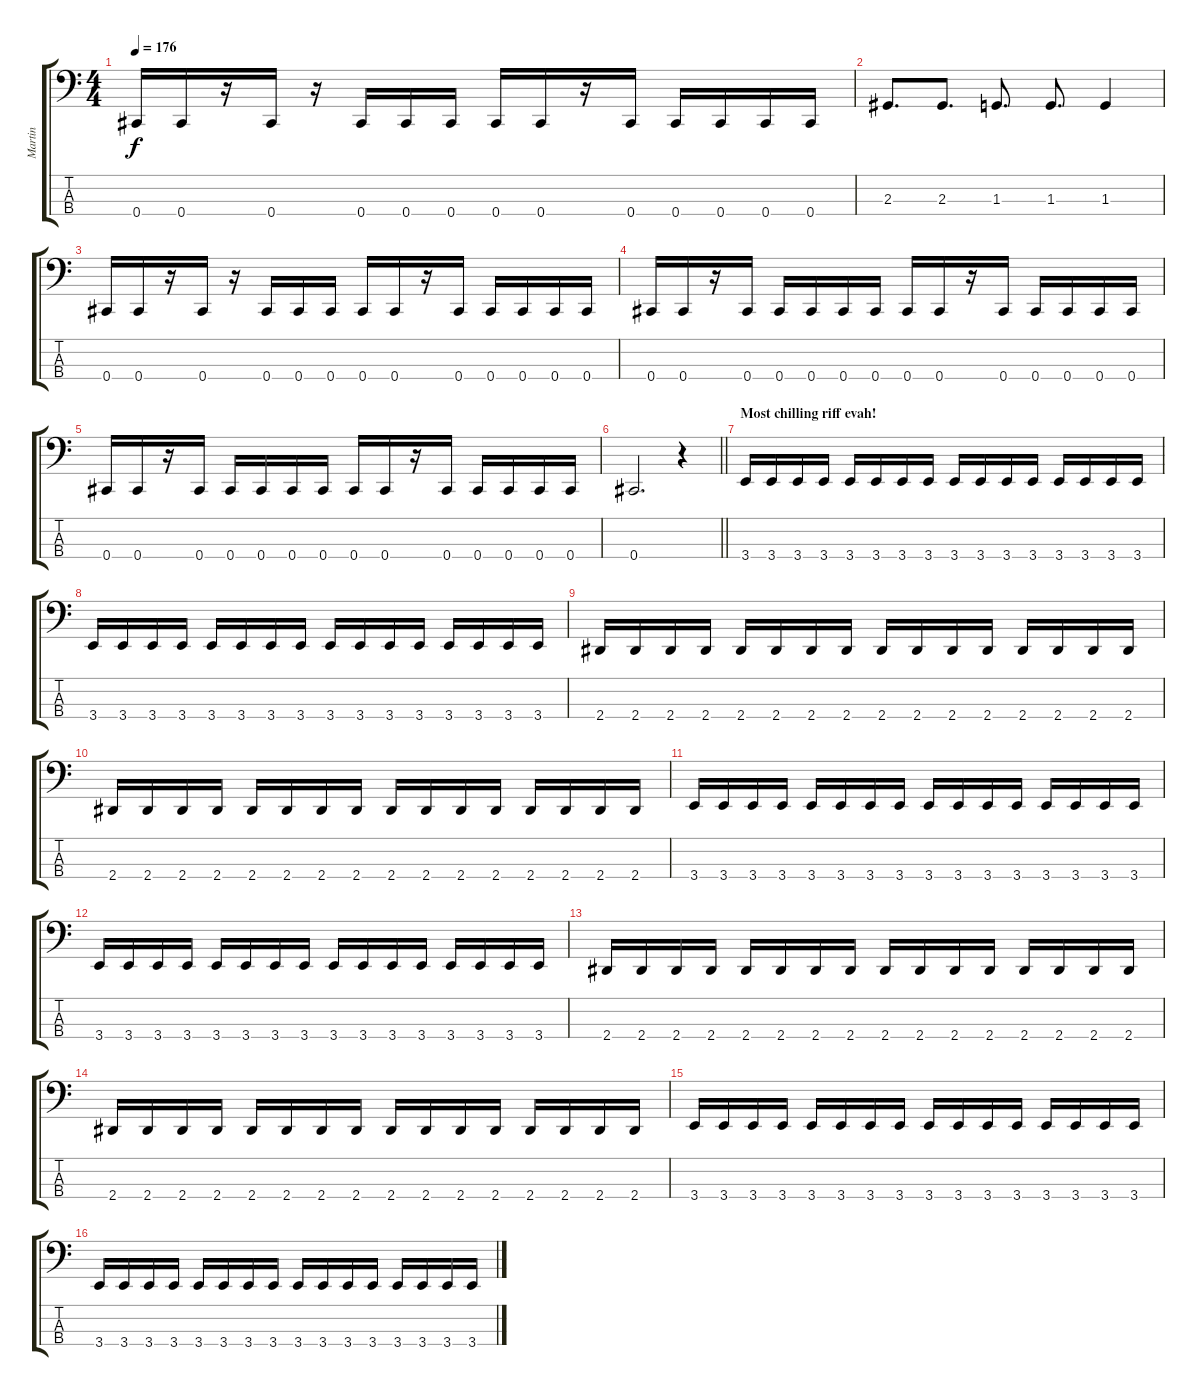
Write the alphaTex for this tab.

\track ("Martin" "Martin") {instrument electricbassfinger}
\staff {score tabs}
\tuning (E2 B1 Gb1 Db1) {hide}
\ts (4 4)
\tempo 176
\clef f4
\ks c
0.4.16{dy f} 0.4.16 r.16 0.4.16 r.16 0.4.16 0.4.16 0.4.16 0.4.16 0.4.16 r.16 0.4.16 0.4.16 0.4.16 0.4.16 0.4.16 |
2.3.8{d} 2.3.8{d} 1.3.8{d} 1.3.8{d} 1.3.4 |
0.4.16 0.4.16 r.16 0.4.16 r.16 0.4.16 0.4.16 0.4.16 0.4.16 0.4.16 r.16 0.4.16 0.4.16 0.4.16 0.4.16 0.4.16 |
0.4.16 0.4.16 r.16 0.4.16 0.4.16 0.4.16 0.4.16 0.4.16 0.4.16 0.4.16 r.16 0.4.16 0.4.16 0.4.16 0.4.16 0.4.16 |
0.4.16 0.4.16 r.16 0.4.16 0.4.16 0.4.16 0.4.16 0.4.16 0.4.16 0.4.16 r.16 0.4.16 0.4.16 0.4.16 0.4.16 0.4.16 |
\barLineRight lightlight
0.4.2{d} r.4 |
\section ("" "Most chilling riff evah!")
3.4.16 3.4.16 3.4.16 3.4.16 3.4.16 3.4.16 3.4.16 3.4.16 3.4.16 3.4.16 3.4.16 3.4.16 3.4.16 3.4.16 3.4.16 3.4.16 |
3.4.16 3.4.16 3.4.16 3.4.16 3.4.16 3.4.16 3.4.16 3.4.16 3.4.16 3.4.16 3.4.16 3.4.16 3.4.16 3.4.16 3.4.16 3.4.16 |
2.4.16 2.4.16 2.4.16 2.4.16 2.4.16 2.4.16 2.4.16 2.4.16 2.4.16 2.4.16 2.4.16 2.4.16 2.4.16 2.4.16 2.4.16 2.4.16 |
2.4.16 2.4.16 2.4.16 2.4.16 2.4.16 2.4.16 2.4.16 2.4.16 2.4.16 2.4.16 2.4.16 2.4.16 2.4.16 2.4.16 2.4.16 2.4.16 |
3.4.16 3.4.16 3.4.16 3.4.16 3.4.16 3.4.16 3.4.16 3.4.16 3.4.16 3.4.16 3.4.16 3.4.16 3.4.16 3.4.16 3.4.16 3.4.16 |
3.4.16 3.4.16 3.4.16 3.4.16 3.4.16 3.4.16 3.4.16 3.4.16 3.4.16 3.4.16 3.4.16 3.4.16 3.4.16 3.4.16 3.4.16 3.4.16 |
2.4.16 2.4.16 2.4.16 2.4.16 2.4.16 2.4.16 2.4.16 2.4.16 2.4.16 2.4.16 2.4.16 2.4.16 2.4.16 2.4.16 2.4.16 2.4.16 |
2.4.16 2.4.16 2.4.16 2.4.16 2.4.16 2.4.16 2.4.16 2.4.16 2.4.16 2.4.16 2.4.16 2.4.16 2.4.16 2.4.16 2.4.16 2.4.16 |
3.4.16 3.4.16 3.4.16 3.4.16 3.4.16 3.4.16 3.4.16 3.4.16 3.4.16 3.4.16 3.4.16 3.4.16 3.4.16 3.4.16 3.4.16 3.4.16 |
3.4.16 3.4.16 3.4.16 3.4.16 3.4.16 3.4.16 3.4.16 3.4.16 3.4.16 3.4.16 3.4.16 3.4.16 3.4.16 3.4.16 3.4.16 3.4.16
